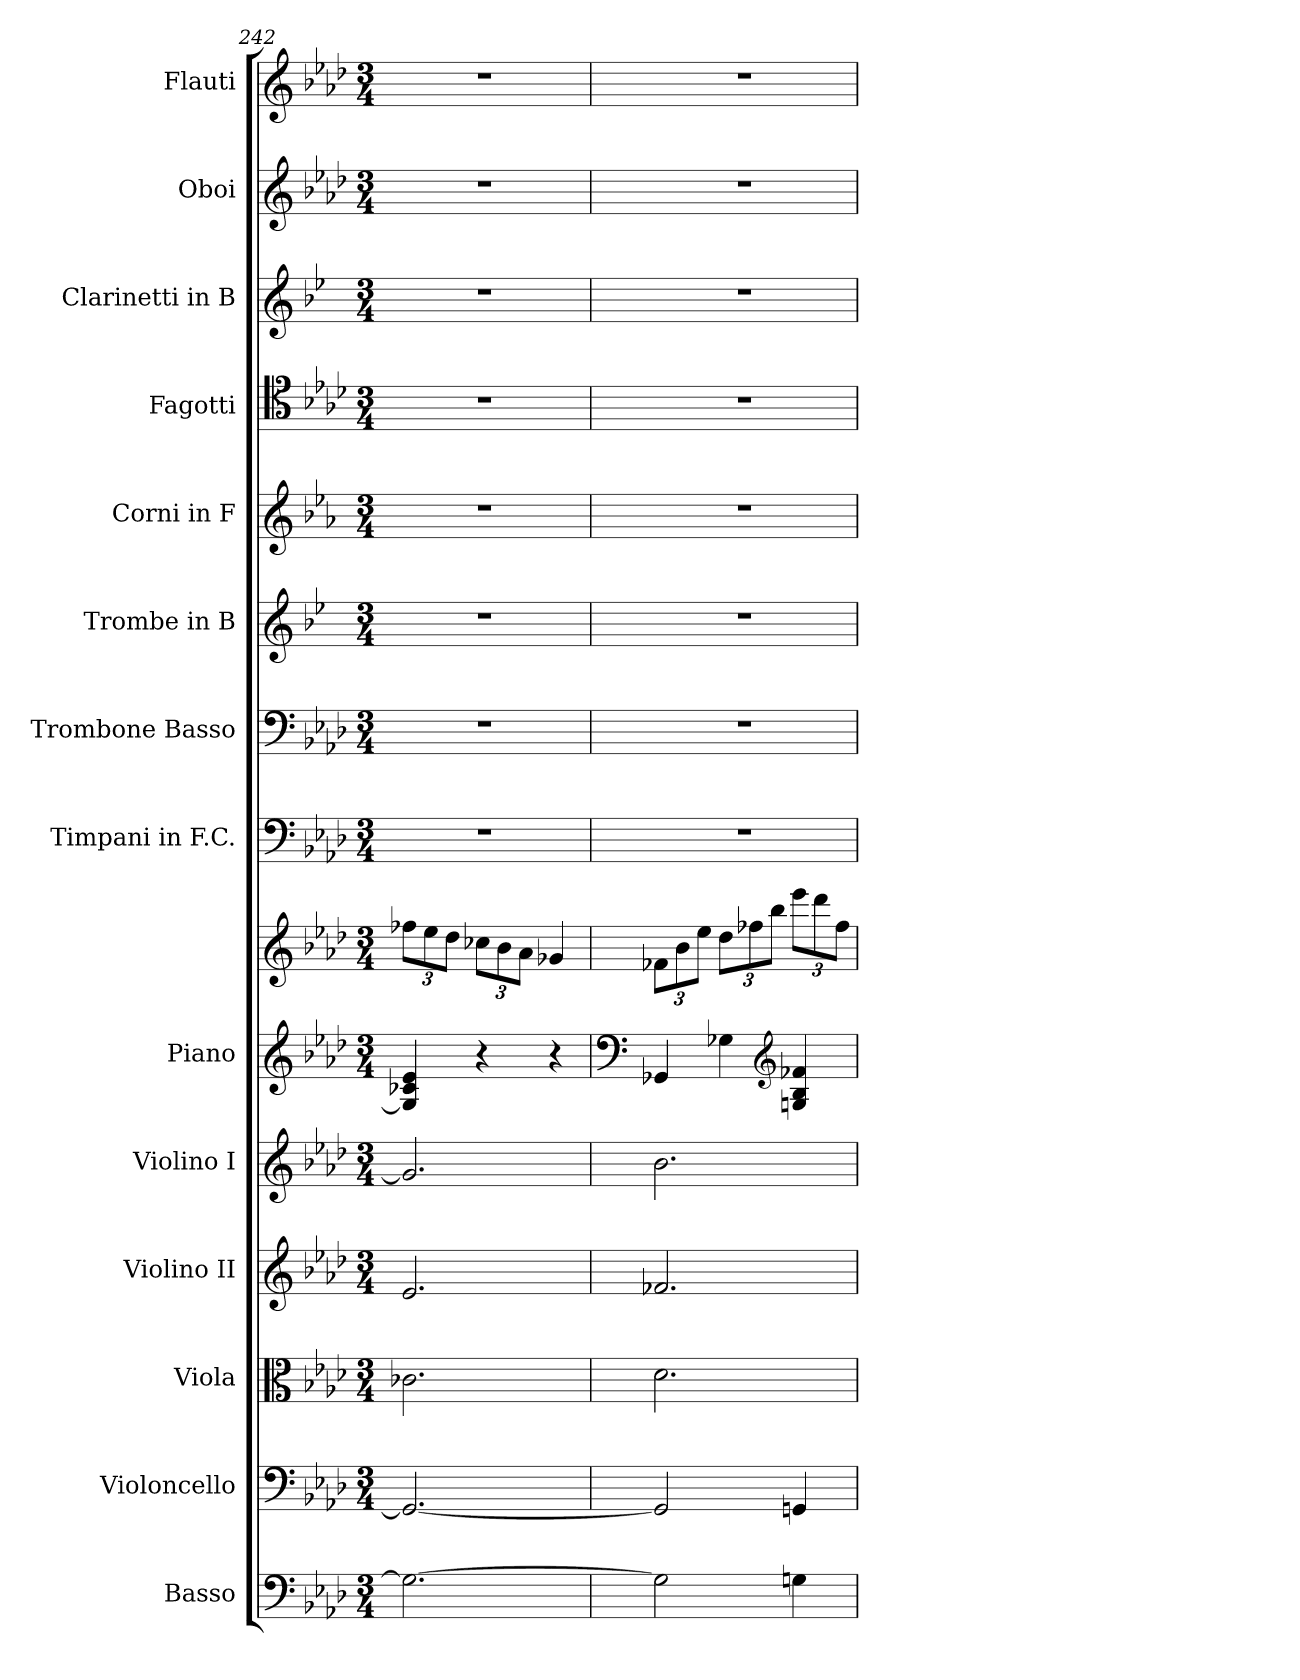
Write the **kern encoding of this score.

**kern	**kern	**kern	**kern	**kern	**kern	**kern	**kern	**kern	**kern	**kern	**kern	**kern	**kern	**kern
*part14	*part13	*part12	*part11	*part10	*part9	*part9	*part8	*part7	*part6	*part5	*part4	*part3	*part2	*part1
*staff15	*staff14	*staff13	*staff12	*staff11	*staff10	*staff9	*staff8	*staff7	*staff6	*staff5	*staff4	*staff3	*staff2	*staff1
*I"Basso	*I"Violoncello	*I"Viola	*I"Violino II	*I"Violino I	*I"Piano	*	*I"Timpani in F.C.	*I"Trombone Basso	*I"Trombe in B	*I"Corni in F	*I"Fagotti	*I"Clarinetti in B	*I"Oboi	*I"Flauti
*	*	*	*	*	*I'Pno.	*	*I'Timp.	*	*	*	*	*	*I'Ob.	*I'Fl.
*clefF4	*clefF4	*clefC3	*clefG2	*clefG2	*clefG2	*clefG2	*clefF4	*clefF4	*clefG2	*clefG2	*clefC4	*clefG2	*clefG2	*clefG2
*ITrd7c12	*	*	*	*	*	*	*	*	*ITrd1c2	*ITrd4c7	*	*ITrd1c2	*	*
*k[b-e-a-d-]	*k[b-e-a-d-]	*k[b-e-a-d-]	*k[b-e-a-d-]	*k[b-e-a-d-]	*k[b-e-a-d-]	*k[b-e-a-d-]	*k[b-e-a-d-]	*k[b-e-a-d-]	*k[b-e-a-d-]	*k[b-e-a-d-]	*k[b-e-a-d-]	*k[b-e-a-d-]	*k[b-e-a-d-]	*k[b-e-a-d-]
*M3/4	*M3/4	*M3/4	*M3/4	*M3/4	*M3/4	*M3/4	*M3/4	*M3/4	*M3/4	*M3/4	*M3/4	*M3/4	*M3/4	*M3/4
*	*	*	*	*	*	*Xbrackettup	*	*	*	*	*	*	*	*
=242	=242	=242	=242	=242	=242	=242	=242	=242	=242	=242	=242	=242	=242	=242
2.GG-\_	2.GG-/_	2.c-X\	2.e-/	2.g-/]	4G-/] 4c-X/ 4e-/	12ff-X\L	2.r	2.r	2.r	2.r	2.r	2.r	2.r	2.r
.	.	.	.	.	.	12ee-\	.	.	.	.	.	.	.	.
.	.	.	.	.	.	12dd-\J	.	.	.	.	.	.	.	.
.	.	.	.	.	4r	12cc-X\L	.	.	.	.	.	.	.	.
.	.	.	.	.	.	12b-\	.	.	.	.	.	.	.	.
.	.	.	.	.	.	12a-\J	.	.	.	.	.	.	.	.
.	.	.	.	.	4r	4g-X/	.	.	.	.	.	.	.	.
=243	=243	=243	=243	=243	=243	=243	=243	=243	=243	=243	=243	=243	=243	=243
*	*	*	*	*	*clefF4	*	*	*	*	*	*	*	*	*
2GG-\]	2GG-/]	2.d-\	2.f-X/	2.b-\	4GG-X/	12f-X\L	2.r	2.r	2.r	2.r	2.r	2.r	2.r	2.r
.	.	.	.	.	.	12b-\	.	.	.	.	.	.	.	.
.	.	.	.	.	.	12ee-\J	.	.	.	.	.	.	.	.
.	.	.	.	.	4G-X\	12dd-\L	.	.	.	.	.	.	.	.
.	.	.	.	.	.	12ff-X\	.	.	.	.	.	.	.	.
.	.	.	.	.	.	12bb-\J	.	.	.	.	.	.	.	.
*	*	*	*	*	*clefG2	*	*	*	*	*	*	*	*	*
4GGn\	4GGn/	.	.	.	4Gn/ 4B-/ 4f-X/	12eee-\L	.	.	.	.	.	.	.	.
.	.	.	.	.	.	12ddd-\	.	.	.	.	.	.	.	.
.	.	.	.	.	.	12ff-\J	.	.	.	.	.	.	.	.
=	=	=	=	=	=	=	=	=	=	=	=	=	=	=
*-	*-	*-	*-	*-	*-	*-	*-	*-	*-	*-	*-	*-	*-	*-
